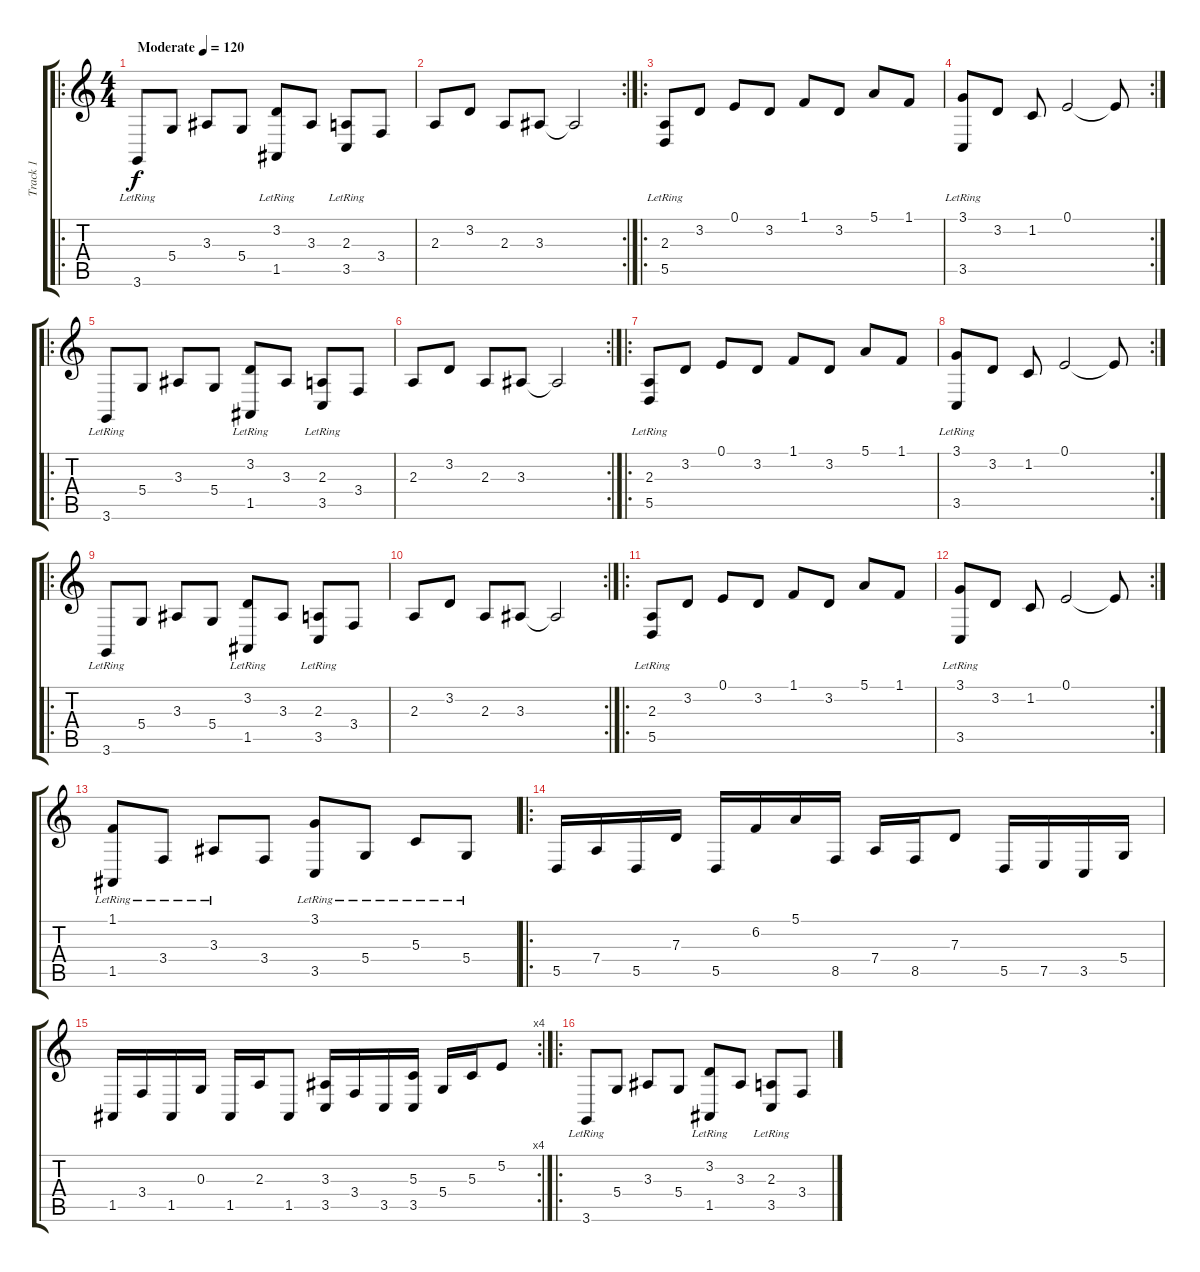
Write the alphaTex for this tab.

\track ("Track 1" "Track 1") {instrument cello}
\staff {score tabs}
\tuning (E4 B3 G3 D3 A2 E2) {hide}
\ro
\ts (4 4)
\tempo (120 "Moderate")
\clef g2
\ks c
3.6{lr}.8{dy f instrument cello} 5.4.8 3.3.8 5.4.8 (3.2 1.5{lr}).8 3.3.8 (2.3 3.5{lr}).8 3.4.8 |
\rc 2
2.3.8 3.2.8 2.3.8 3.3.8 3.3{t}.2 |
\ro
(2.3 5.5{lr}).8 3.2.8 0.1.8 3.2.8 1.1.8 3.2.8 5.1.8 1.1.8 |
\rc 2
(3.1 3.5{lr}).8 3.2.8 1.2.8 0.1.2 0.1{t}.8 |
\ro
3.6{lr}.8 5.4.8 3.3.8 5.4.8 (3.2 1.5{lr}).8 3.3.8 (2.3 3.5{lr}).8 3.4.8 |
\rc 2
2.3.8 3.2.8 2.3.8 3.3.8 3.3{t}.2 |
\ro
(2.3 5.5{lr}).8 3.2.8 0.1.8 3.2.8 1.1.8 3.2.8 5.1.8 1.1.8 |
\rc 2
(3.1 3.5{lr}).8 3.2.8 1.2.8 0.1.2 0.1{t}.8 |
\ro
3.6{lr}.8 5.4.8 3.3.8 5.4.8 (3.2 1.5{lr}).8 3.3.8 (2.3 3.5{lr}).8 3.4.8 |
\rc 2
2.3.8 3.2.8 2.3.8 3.3.8 3.3{t}.2 |
\ro
(2.3 5.5{lr}).8 3.2.8 0.1.8 3.2.8 1.1.8 3.2.8 5.1.8 1.1.8 |
\rc 2
(3.1 3.5{lr}).8 3.2.8 1.2.8 0.1.2 0.1{t}.8 |
(1.1{lr} 1.5{lr}).8 3.4{lr}.8 3.3{lr}.8 3.4.8 (3.1{lr} 3.5{lr}).8 5.4{lr}.8 5.3{lr}.8 5.4{lr}.8 |
\ro
5.5.16{instrument tremolostrings} 7.4.16 5.5.16 7.3.16 5.5.16 6.2.16 5.1.16 8.5.16 7.4.16 8.5.16 7.3.8 5.5.16 7.5.16 3.5.16 5.4.16 |
\rc 4
1.5.16 3.4.16 1.5.16 0.3.16 1.5.16 2.3.16 1.5.8 (3.3 3.5).16 3.4.16 3.5.16 (5.3 3.5).16 5.4.16 5.3.16 5.2.8 |
\ro
3.6{lr}.8 5.4.8 3.3.8 5.4.8 (3.2 1.5{lr}).8 3.3.8 (2.3 3.5{lr}).8 3.4.8
